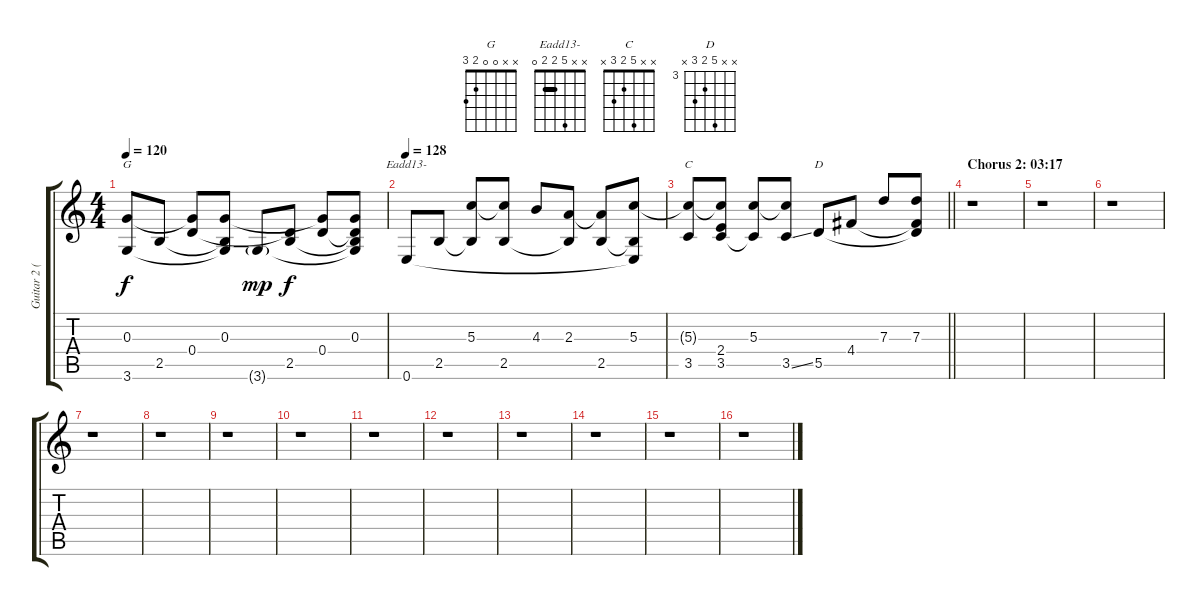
\track ("Guitar 2 (Clean)" "Guitar 2 (") {instrument electricguitarjazz}
\staff {score tabs}
\tuning (E4 B3 G3 D3 A2 E2) {hide}
\chord ("G" x x 0 0 2 3)
\chord ("Eadd13-" x x 5 2 2 0) {barre 2}
\chord ("C" x x 5 2 3 x)
\chord ("D" x x 7 4 5 x) {firstfret 3}
\ts (4 4)
\tempo 120
\clef g2
\ks c
(0.3{t} 3.6).8{ch "G" dy f} 2.5.8 (0.3{t} 0.4).8 (0.3 2.5{t} 3.6{t}).8 3.6{g}.8{dy mp} (0.4{t} 2.5).8{dy f} (0.3{t} 0.4).8 (0.3 0.4{t} 2.5{t} 3.6{t}).8 |
\tempo 128
0.6.8{ch "Eadd13-"} 2.5.8 (5.3 2.5{t}).8 (5.3{t} 2.5).8 4.3.8 (2.3 2.5{t}).8 (2.3{t} 2.5).8 (5.3 2.5{t} 0.6{t}).8 |
\barLineRight lightlight
(5.3{t} 3.5).8{ch "C"} (5.3{t} 2.4 3.5).8 (5.3 3.5{t}).8 (5.3{t} 3.5{ss}).8 5.5.8{ch "D"} 4.4.8 7.3.8 (7.3 4.4{t} 5.5{t}).8 |
\section ("" "Chorus 2: 03:17")
r.1 |
r.1 |
r.1 |
r.1 |
r.1 |
r.1 |
r.1 |
r.1 |
r.1 |
r.1 |
r.1 |
r.1 |
r.1
